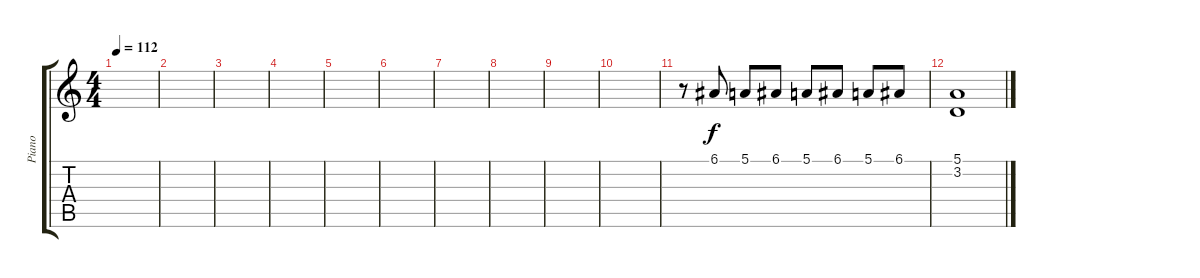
\track ("Piano" "Piano") {instrument electricpiano1}
\staff {score tabs}
\tuning (E4 B3 G3 D3 A2 E2) {hide}
\ts (4 4)
\tempo 112
\clef g2
\ks c
|
|
|
|
|
|
|
|
|
|
r.8 6.1.8 5.1.8 6.1.8 5.1.8 6.1.8 5.1.8 6.1.8 |
(5.1 3.2).1
